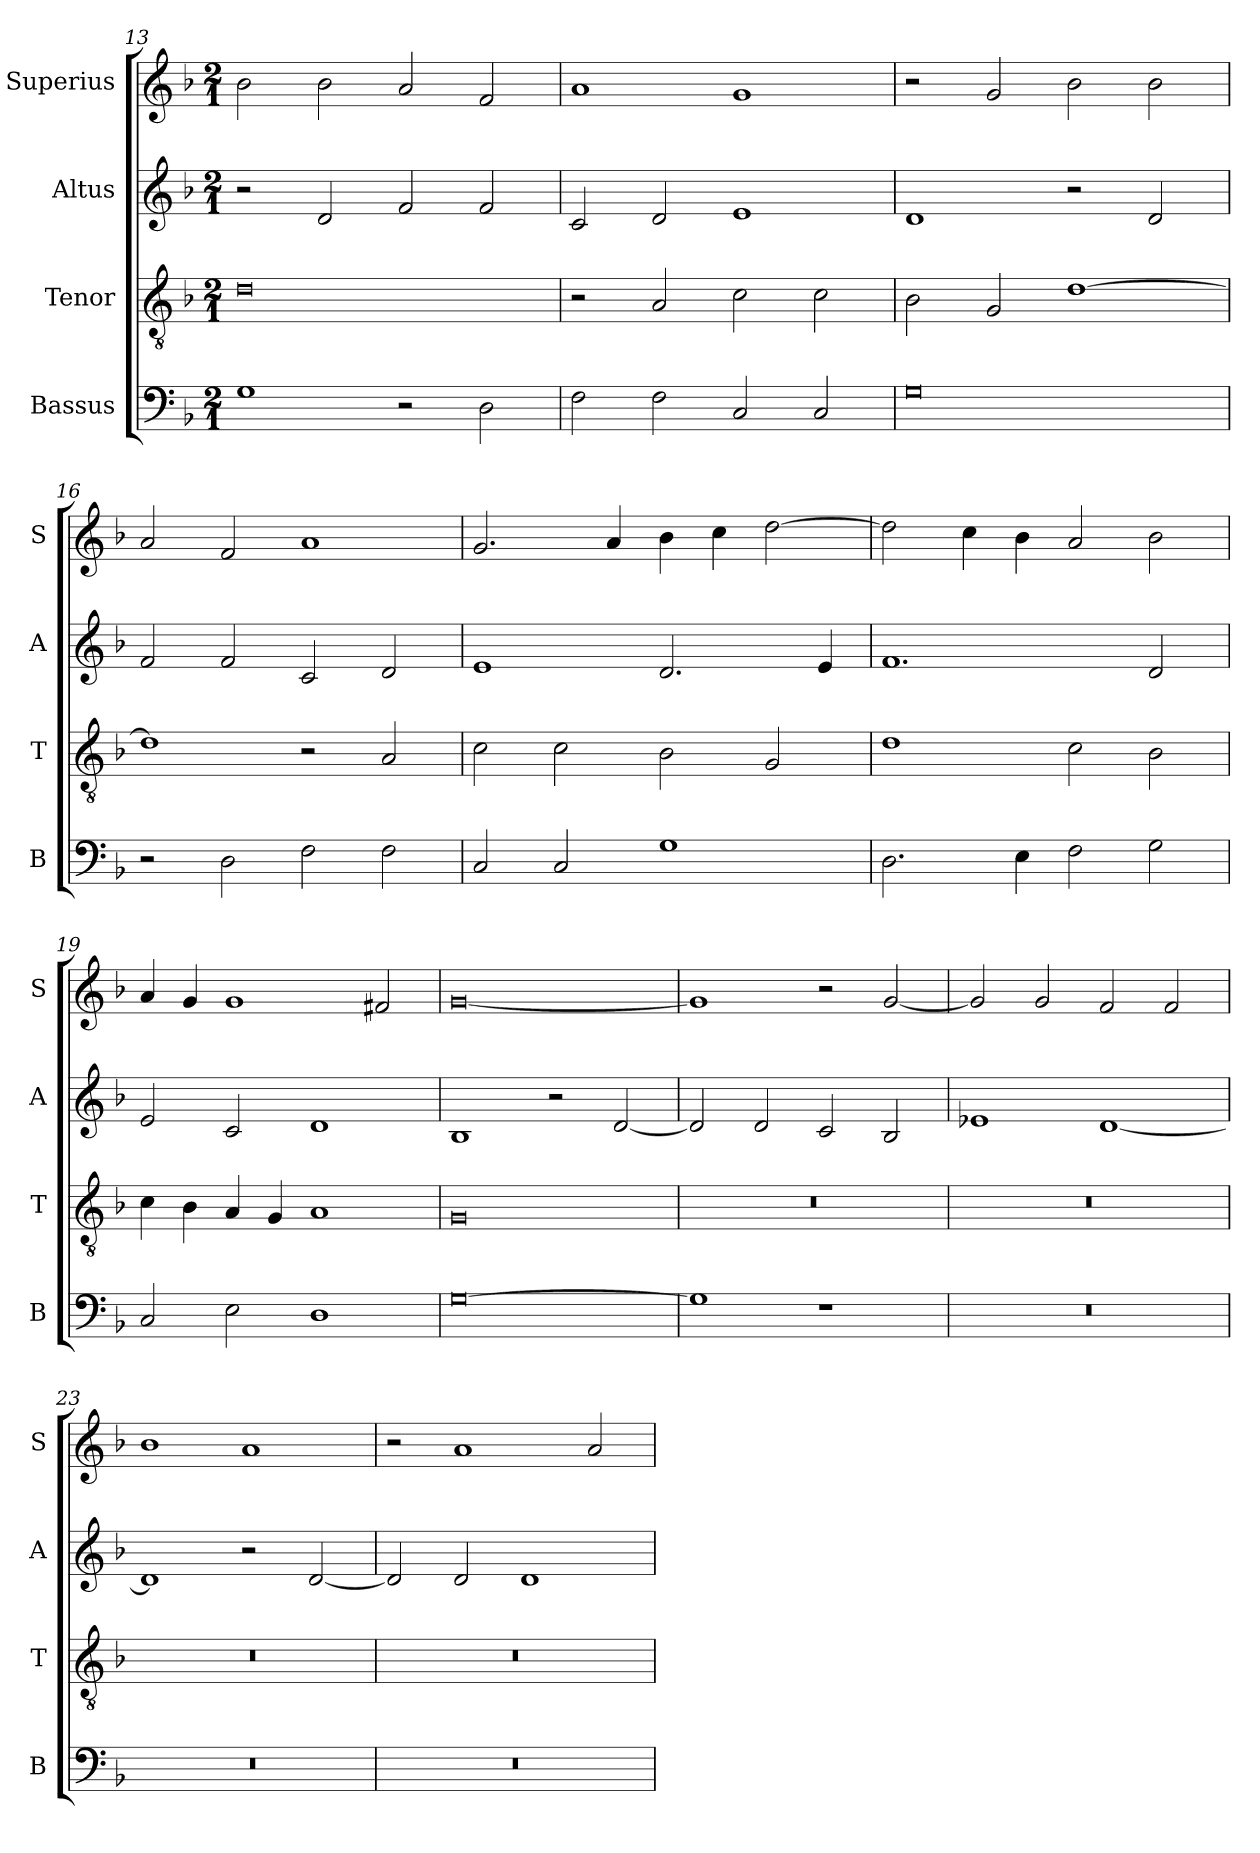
**kern	**kern	**kern	**kern
*part4	*part3	*part2	*part1
*staff4	*staff3	*staff2	*staff1
*I"Bassus	*I"Tenor	*I"Altus	*I"Superius
*I'B	*I'T	*I'A	*I'S
*clefF4	*clefGv2	*clefG2	*clefG2
*k[b-]	*k[b-]	*k[b-]	*k[b-]
*F:	*F:	*F:	*F:
*M2/1	*M2/1	*M2/1	*M2/1
=13	=13	=13	=13
1G	0d	2r	2b-
.	.	2d	2b-
2r	.	2f	2a
2D	.	2f	2f
=14	=14	=14	=14
2F	2r	2c	1a
2F	2A	2d	.
2C	2c	1e	1g
2C	2c	.	.
=15	=15	=15	=15
0G	2B-	1d	2r
.	2G	.	2g
.	[1d	2r	2b-
.	.	2d	2b-
=16	=16	=16	=16
2r	1d]	2f	2a
2D	.	2f	2f
2F	2r	2c	1a
2F	2A	2d	.
=17	=17	=17	=17
2C	2c	1e	2.g
2C	2c	.	.
.	.	.	4a
1G	2B-	2.d	4b-
.	.	.	4cc
.	2G	.	[2dd
.	.	4e	.
=18	=18	=18	=18
2.D	1d	1.f	2dd]
.	.	.	4cc
4E	.	.	4b-
2F	2c	.	2a
2G	2B-	2d	2b-
=19	=19	=19	=19
2C	4c	2e	4a
.	4B-	.	4g
2E	4A	2c	1g
.	4G	.	.
1D	1A	1d	.
.	.	.	2f#X
=20	=20	=20	=20
[0G	0G	1B-	[0g
.	.	2r	.
.	.	[2d	.
=21	=21	=21	=21
1G]	0r	2d]	1g]
.	.	2d	.
1r	.	2c	2r
.	.	2B-	[2g
=22	=22	=22	=22
0r	0r	1e-X	2g]
.	.	.	2g
.	.	[1d	2f
.	.	.	2f
=23	=23	=23	=23
0r	0r	1d]	1b-
.	.	2r	1a
.	.	[2d	.
=24	=24	=24	=24
0r	0r	2d]	2r
.	.	2d	1a
.	.	1d	.
.	.	.	2a
=	=	=	=
*-	*-	*-	*-
